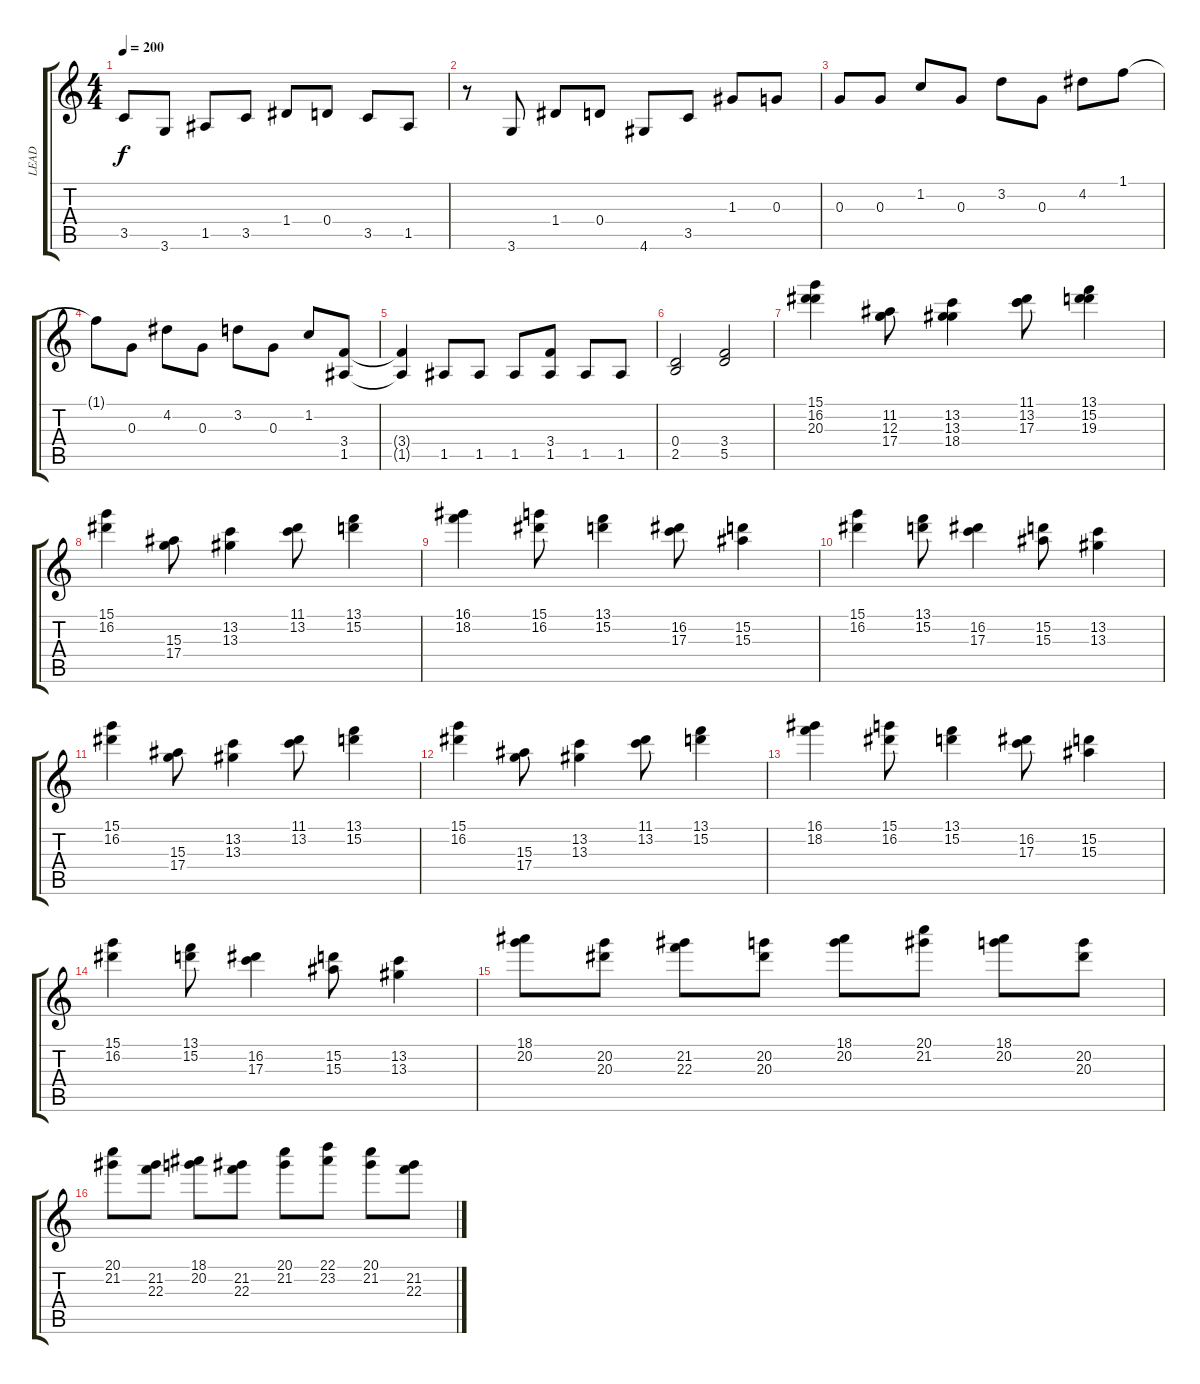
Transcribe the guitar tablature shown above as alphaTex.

\track ("LEAD" "LEAD") {instrument overdrivenguitar}
\staff {score tabs}
\tuning (E4 B3 G3 D3 A2 E2) {hide}
\ts (4 4)
\tempo 200
\clef g2
\ks c
3.5.8{dy f} 3.6.8 1.5.8 3.5.8 1.4.8 0.4.8 3.5.8 1.5.8 |
r.8 3.6.8 1.4.8 0.4.8 4.6.8 3.5.8 1.3.8 0.3.8 |
0.3.8 0.3.8 1.2.8 0.3.8 3.2.8 0.3.8 4.2.8 1.1.8 |
1.1{t}.8 0.3.8 4.2.8 0.3.8 3.2.8 0.3.8 1.2.8 (3.4 1.5).8 |
(3.4{t} 1.5{t}).4 1.5.8 1.5.8 1.5.8 (3.4 1.5).8 1.5.8 1.5.8 |
(0.4 2.5).2 (3.4 5.5).2 |
(15.1 16.2 20.3).4 (11.2 12.3 17.4).8 (13.2 13.3 18.4).4 (11.1 13.2 17.3).8 (13.1 15.2 19.3).4 |
(15.1 16.2).4 (15.3 17.4).8 (13.2 13.3).4 (11.1 13.2).8 (13.1 15.2).4 |
(16.1 18.2).4 (15.1 16.2).8 (13.1 15.2).4 (16.2 17.3).8 (15.2 15.3).4 |
(15.1 16.2).4 (13.1 15.2).8 (16.2 17.3).4 (15.2 15.3).8 (13.2 13.3).4 |
(15.1 16.2).4 (15.3 17.4).8 (13.2 13.3).4 (11.1 13.2).8 (13.1 15.2).4 |
(15.1 16.2).4 (15.3 17.4).8 (13.2 13.3).4 (11.1 13.2).8 (13.1 15.2).4 |
(16.1 18.2).4 (15.1 16.2).8 (13.1 15.2).4 (16.2 17.3).8 (15.2 15.3).4 |
(15.1 16.2).4 (13.1 15.2).8 (16.2 17.3).4 (15.2 15.3).8 (13.2 13.3).4 |
(18.1 20.2).8 (20.2 20.3).8 (21.2 22.3).8 (20.2 20.3).8 (18.1 20.2).8 (20.1 21.2).8 (18.1 20.2).8 (20.2 20.3).8 |
(20.1 21.2).8 (21.2 22.3).8 (18.1 20.2).8 (21.2 22.3).8 (20.1 21.2).8 (22.1 23.2).8 (20.1 21.2).8 (21.2 22.3).8
